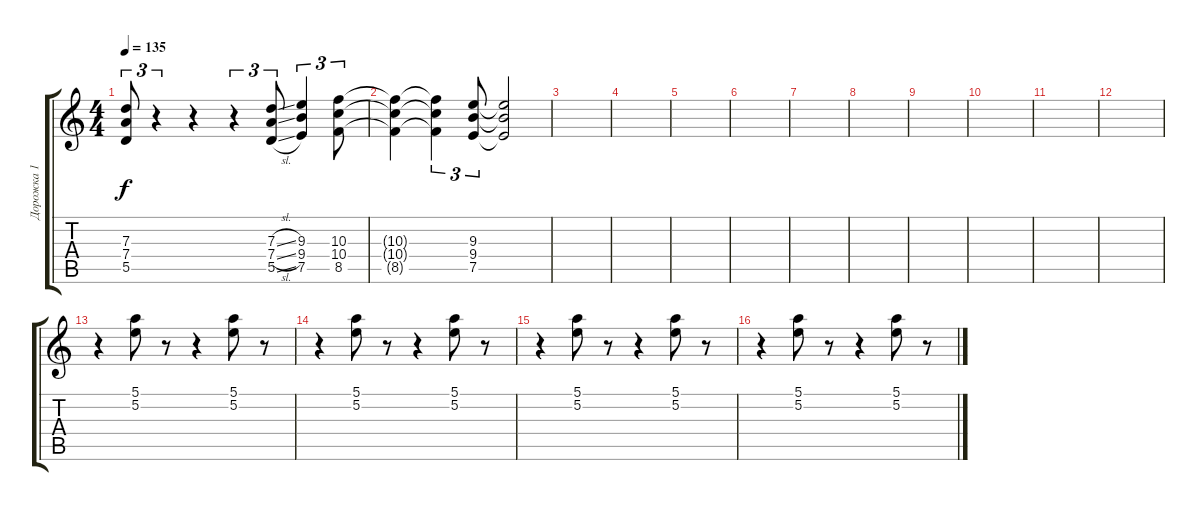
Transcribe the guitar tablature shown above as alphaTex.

\track ("Дорожка 1" "Дорожка 1") {instrument distortionguitar}
\staff {score tabs}
\tuning (E4 B3 G3 D3 A2 E2) {hide}
\ts (4 4)
\tempo 135
\clef g2
\ks c
(7.3{t} 7.4{t} 5.5{t}).8{tu (3 2) dy f} r.4{tu (3 2)} r.4 r.4{tu (3 2)} (7.3{sl} 7.4{sl} 5.5{sl}).8{tu (3 2)} (9.3 9.4 7.5).4{tu (3 2)} (10.3 10.4 8.5).8{tu (3 2)} |
(10.3{t} 10.4{t} 8.5{t}).4 (10.3{t} 10.4{t} 8.5{t}).4{tu (3 2)} (9.3 9.4 7.5).8{tu (3 2)} (9.3{t} 9.4{t} 7.5{t}).2 |
|
|
|
|
|
|
|
|
|
|
r.4 (5.1 5.2).8 r.8 r.4 (5.1 5.2).8 r.8 |
r.4 (5.1 5.2).8 r.8 r.4 (5.1 5.2).8 r.8 |
r.4 (5.1 5.2).8 r.8 r.4 (5.1 5.2).8 r.8 |
r.4 (5.1 5.2).8 r.8 r.4 (5.1 5.2).8 r.8
